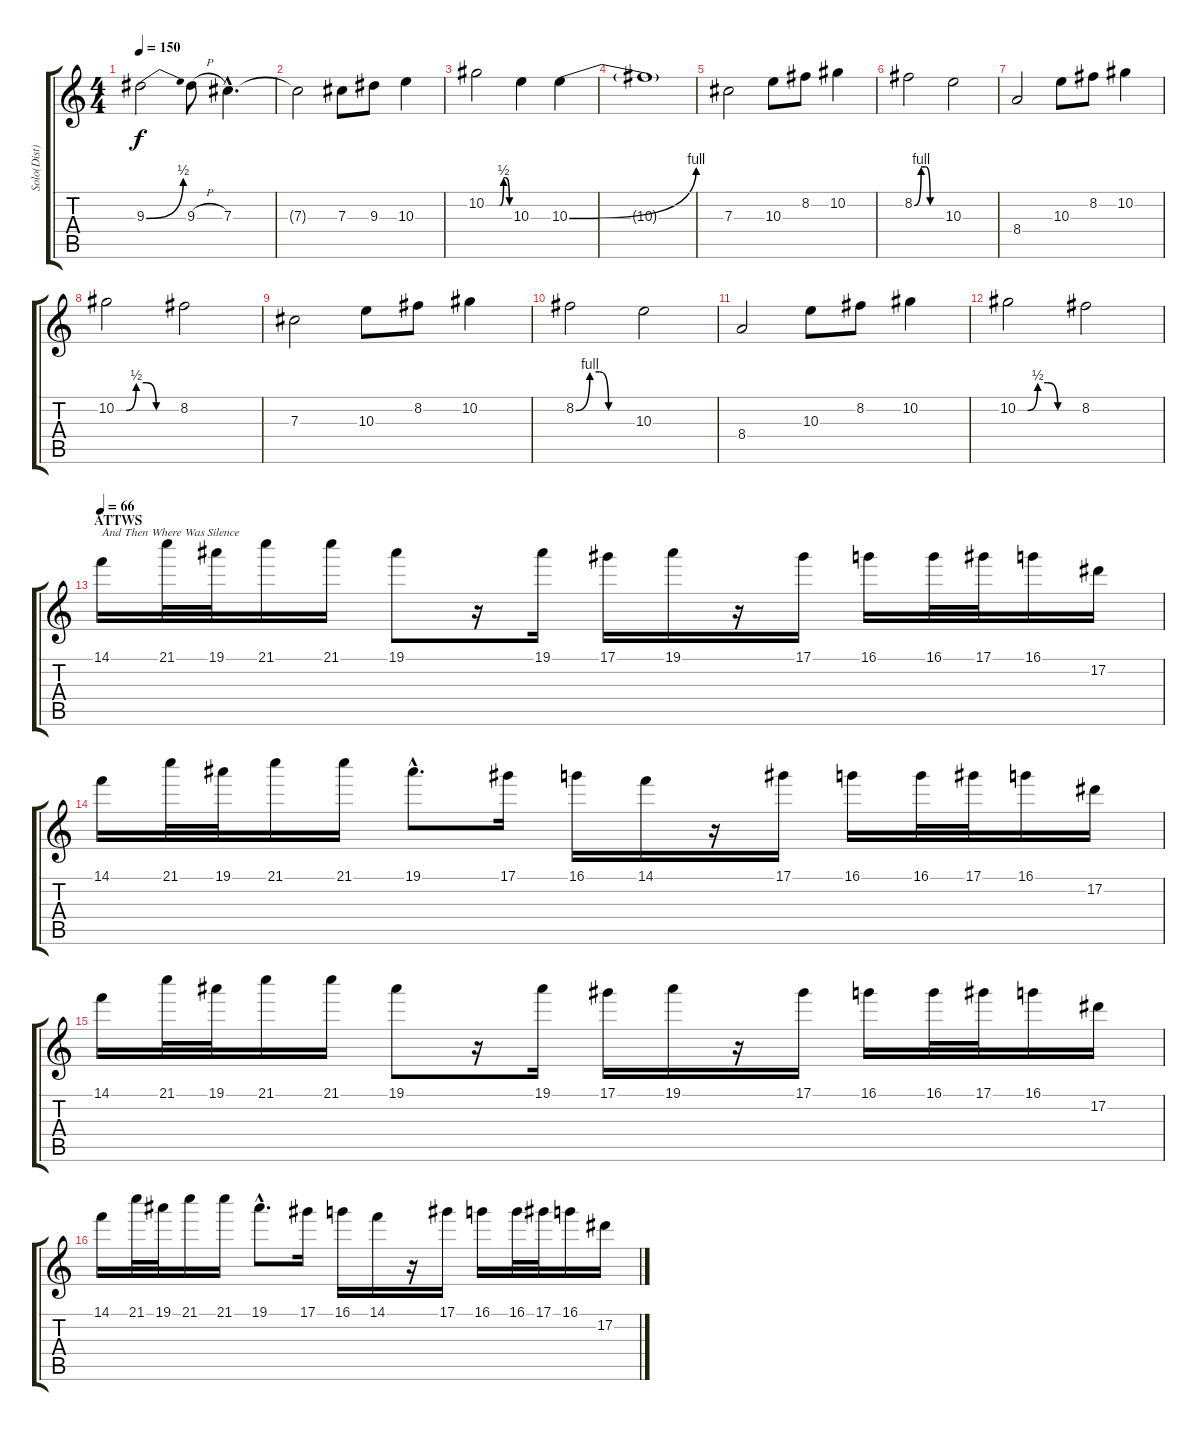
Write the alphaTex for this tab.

\track ("Solo(Dist)" "Solo(Dist)") {instrument distortionguitar}
\staff {score tabs}
\tuning (Eb4 Bb3 Gb3 Db3 Ab2 Eb2) {hide}
\ts (4 4)
\tempo 150
\clef g2
\ks c
9.3{be (bend 0 0 60 2)}.2{dy f} 9.3{h}.8 7.3{hac}.4{d} |
7.3{t}.2 7.3.8 9.3.8 10.3.4 |
10.2{be (custom 0 0 35 0 45 2 50 2 60 0)}.2 10.3.4 10.3{be (bend 0 0 60 4)}.4 |
10.3{t}.1 |
7.3.2{volume 15} 10.3.8 8.2.8 10.2.4 |
8.2{be (custom 0 0 15 4 25 4 35 0 60 0)}.2 10.3.2 |
8.4.2 10.3.8 8.2.8 10.2.4 |
10.2{be (custom 0 0 10 0 20 2 30 2 40 0 60 0)}.2 8.2.2 |
7.3.2 10.3.8 8.2.8 10.2.4 |
8.2{be (custom 0 0 15 4 25 4 35 0 60 0)}.2 10.3.2 |
8.4.2 10.3.8 8.2.8 10.2.4 |
10.2{be (custom 0 0 10 0 20 2 30 2 40 0 60 0)}.2 8.2.2 |
\section ("" "ATTWS")
\tempo 66
14.1.16{txt "And Then Where Was Silence" volume 13 balance 5 instrument stringensemble1} 21.1.32 19.1.32 21.1.16 21.1.16 19.1.8 r.16 19.1.16 17.1.16 19.1.16 r.16 17.1.16 16.1.16 16.1.32 17.1.32 16.1.16 17.2.16 |
14.1.16 21.1.32 19.1.32 21.1.16 21.1.16 19.1{hac}.8{d} 17.1.16 16.1.16 14.1.16 r.16 17.1.16 16.1.16 16.1.32 17.1.32 16.1.16 17.2.16 |
14.1.16 21.1.32 19.1.32 21.1.16 21.1.16 19.1.8 r.16 19.1.16 17.1.16 19.1.16 r.16 17.1.16 16.1.16 16.1.32 17.1.32 16.1.16 17.2.16 |
14.1.16 21.1.32 19.1.32 21.1.16 21.1.16 19.1{hac}.8{d} 17.1.16 16.1.16 14.1.16 r.16 17.1.16 16.1.16 16.1.32 17.1.32 16.1.16 17.2.16
